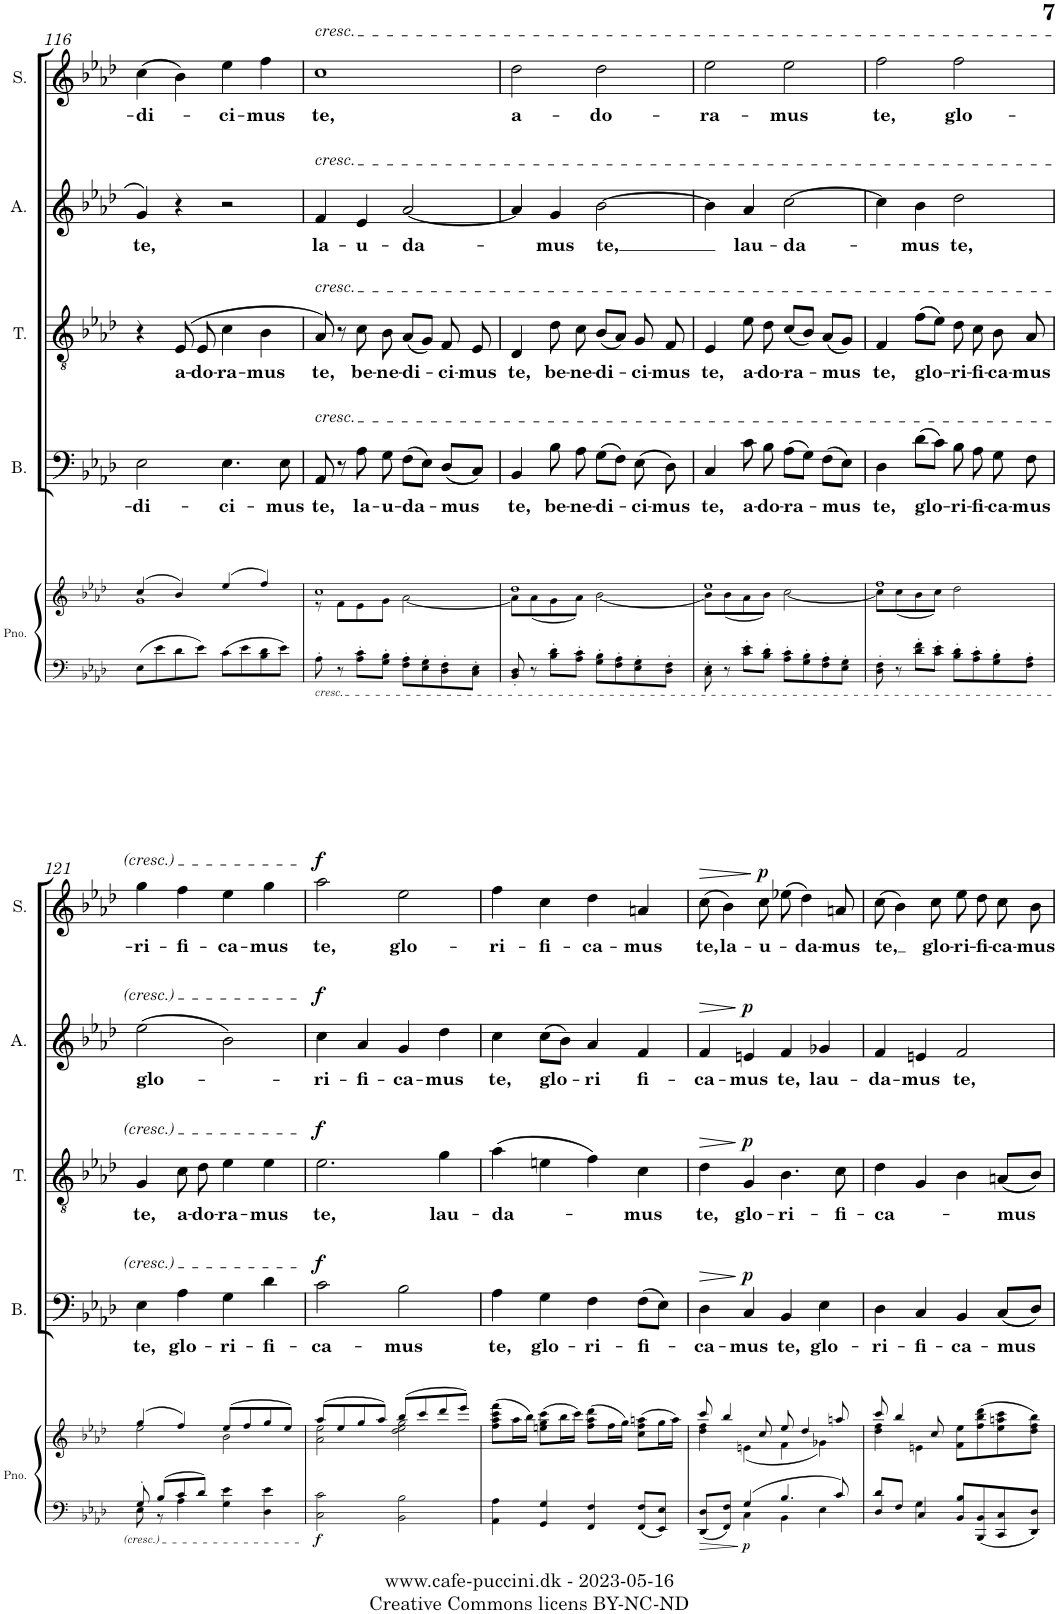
**kern	**kern	**dynam	**kern	**text	**dynam	**kern	**text	**dynam	**kern	**text	**dynam	**kern	**text	**dynam
*part5	*part5	*part5	*part4	*part4	*part4	*part3	*part3	*part3	*part2	*part2	*part2	*part1	*part1	*part1
*staff6	*staff5	*staff5/6	*staff4	*staff4	*staff4	*staff3	*staff3	*staff3	*staff2	*staff2	*staff2	*staff1	*staff1	*staff1
*I"Piano	*	*	*I"Bass	*	*	*I"Tenor	*	*	*I"Alto	*	*	*I"Soprano	*	*
*I'Pno.	*	*	*I'B.	*	*	*I'T.	*	*	*I'A.	*	*	*I'S.	*	*
!!LO:PB:g=z
*clefF4	*clefG2	*	*clefF4	*	*	*clefGv2	*	*	*clefG2	*	*	*clefG2	*	*
*k[b-e-a-d-]	*k[b-e-a-d-]	*	*k[b-e-a-d-]	*	*	*k[b-e-a-d-]	*	*	*k[b-e-a-d-]	*	*	*k[b-e-a-d-]	*	*
*M4/4	*M4/4	*	*M4/4	*	*	*M4/4	*	*	*M4/4	*	*	*M4/4	*	*
*met(c)	*met(c)	*	*met(c)	*	*	*met(c)	*	*	*met(c)	*	*	*met(c)	*	*
=116	=116	=116	=116	=116	=116	=116	=116	=116	=116	=116	=116	=116	=116	=116
*	*^	*	*	*	*	*	*	*	*	*	*	*	*	*
!	!	!	!	!	!LO:LY:b	!	!	!	!	!	!LO:LY:b	!	!	!LO:LY:b	!
8E-\L	(4cc/	1g	.	2E-\	-di-	.	4r	.	.	4g/	te,	.	(4cc\	-di-	.
8e-\	.	.	.	.	.	.	.	.	.	.	.	.	.	.	.
!	!	!	!	!	!	!	!	!LO:LY:b	!	!	!	!	!	!	!
8d-\	4b-/)	.	.	.	.	.	(8E-/	a-	.	4r	.	.	4b-\)	.	.
!	!	!	!	!	!	!	!	!LO:LY:b	!	!	!	!	!	!	!
8e-\J	.	.	.	.	.	.	8E-/	-do-	.	.	.	.	.	.	.
!	!	!	!	!	!LO:LY:b	!	!	!LO:LY:b	!	!	!	!	!	!LO:LY:b	!
8c\L	(4ee-/	.	.	4.E-\	-ci-	.	4c\	-ra-	.	2r	.	.	4ee-\	-ci-	.
8e-\	.	.	.	.	.	.	.	.	.	.	.	.	.	.	.
!	!	!	!	!	!	!	!	!LO:LY:b	!	!	!	!	!	!LO:LY:b	!
8B-\ 8d-\	4ff/)	.	.	.	.	.	4B-\	-mus	.	.	.	.	4ff\	-mus	.
!	!	!	!	!	!LO:LY:b	!	!	!	!	!	!	!	!	!	!
8e-\J	.	.	.	8E-\	-mus	.	.	.	.	.	.	.	.	.	.
=117	=117	=117	=117	=117	=117	=117	=117	=117	=117	=117	=117	=117	=117	=117	=117
!	!	!	!	!	!	!	!	!	!	!	!	!	!LO:TX:a:i:t=cresc.	!	!
!	!	!	!	!	!	!	!	!	!	!LO:TX:a:i:t=cresc.	!	!	!	!	!
!	!	!	!	!	!	!	!LO:TX:a:i:t=cresc.	!	!	!	!	!	!	!	!
!	!	!	!	!LO:TX:a:i:t=cresc.	!	!	!	!	!	!	!	!	!	!	!
!LO:TX:b:i:t=cresc.	!	!	!	!	!	!	!	!	!	!	!	!	!	!	!
!	!	!	!	!	!LO:LY:b	!	!	!LO:LY:b	!	!	!LO:LY:b	!	!	!LO:LY:b	!
8A-'\	1cc	8r	.	8AA-/	te,	.	8A-/)	te,	.	4f/	la-	.	1cc	te,	.
8r	.	8f\L	.	8r	.	.	8r	.	.	.	.	.	.	.	.
!	!	!	!	!	!LO:LY:b	!	!	!LO:LY:b	!	!	!LO:LY:b	!	!	!	!
8A-\' 8c\'L	.	8e-\	.	8A-\	la-	.	8c\	be-	.	4e-/	-u-	.	.	.	.
!	!	!	!	!	!LO:LY:b	!	!	!LO:LY:b	!	!	!	!	!	!	!
8G\' 8B-\'J	.	8g\J	.	8G\	-u-	.	8B-\	-ne-	.	.	.	.	.	.	.
!	!	!	!	!	!LO:LY:b	!	!	!LO:LY:b	!	!	!LO:LY:b	!	!	!	!
8F\' 8A-\'L	.	[2a-\	.	(8F\L	-da-	.	(8A-/L	-di-	.	[2a-/	-da-	.	.	.	.
8E-\' 8G\'	.	.	.	8E-\J)	.	.	8G/J)	.	.	.	.	.	.	.	.
!	!	!	!	!	!LO:LY:b	!	!	!LO:LY:b	!	!	!	!	!	!	!
8D-\' 8F\'	.	.	.	(8D-/L	-mus	.	8F/	-ci-	.	.	.	.	.	.	.
!	!	!	!	!	!	!	!	!LO:LY:b	!	!	!	!	!	!	!
8C\' 8E-\'J	.	.	.	8C/J)	.	.	8E-/	-mus	.	.	.	.	.	.	.
=118	=118	=118	=118	=118	=118	=118	=118	=118	=118	=118	=118	=118	=118	=118	=118
!	!	!	!	!	!LO:LY:b	!	!	!LO:LY:b	!	!	!	!	!	!LO:LY:b	!
8BB-/' 8D-/'	1dd-	8a-\L]	.	4BB-/	te,	.	4D-/	te,	.	4a-/]	.	.	2dd-\	a-	.
8r	.	(8a-\	.	.	.	.	.	.	.	.	.	.	.	.	.
!	!	!	!	!	!LO:LY:b	!	!	!LO:LY:b	!	!	!LO:LY:b	!	!	!	!
8B-\' 8d-\'L	.	8g\	.	8B-\	be-	.	8d-\	be-	.	4g/	-mus	.	.	.	.
!	!	!	!	!	!LO:LY:b	!	!	!LO:LY:b	!	!	!	!	!	!	!
8A-\' 8c\'J	.	8a-\J)	.	8A-\	-ne-	.	8c\	-ne-	.	.	.	.	.	.	.
!	!	!	!	!	!LO:LY:b	!	!	!LO:LY:b	!	!	!LO:LY:b	!	!	!LO:LY:b	!
8G\' 8B-\'L	.	[2b-\	.	(8G\L	-di-	.	(8B-/L	-di-	.	[2b-\	te,	.	2dd-\	-do-	.
8F\' 8A-\'	.	.	.	8F\J)	.	.	8A-/J)	.	.	.	.	.	.	.	.
!	!	!	!	!	!LO:LY:b	!	!	!LO:LY:b	!	!	!	!	!	!	!
8E-\' 8G\'	.	.	.	(8E-\	-ci-	.	8G/	-ci-	.	.	.	.	.	.	.
!	!	!	!	!	!LO:LY:b	!	!	!LO:LY:b	!	!	!	!	!	!	!
8D-\' 8F\'J	.	.	.	8D-\)	-mus	.	8F/	-mus	.	.	.	.	.	.	.
=119	=119	=119	=119	=119	=119	=119	=119	=119	=119	=119	=119	=119	=119	=119	=119
!	!	!	!	!	!LO:LY:b	!	!	!LO:LY:b	!	!	!	!	!	!LO:LY:b	!
8C\' 8E-\'	1ee-	8b-\L]	.	4C/	te,	.	4E-/	te,	.	4b-\]	.	.	2ee-\	-ra-	.
8r	.	(8b-\	.	.	.	.	.	.	.	.	.	.	.	.	.
!	!	!	!	!	!LO:LY:b	!	!	!LO:LY:b	!	!	!LO:LY:b	!	!	!	!
8c\' 8e-\'L	.	8a-\	.	8c\	a-	.	8e-\	a-	.	4a-/	lau-	.	.	.	.
!	!	!	!	!	!LO:LY:b	!	!	!LO:LY:b	!	!	!	!	!	!	!
8B-\' 8d-\'J	.	8b-\J)	.	8B-\	-do-	.	8d-\	-do-	.	.	.	.	.	.	.
!	!	!	!	!	!LO:LY:b	!	!	!LO:LY:b	!	!	!LO:LY:b	!	!	!LO:LY:b	!
8A-\' 8c\'L	.	[2cc\	.	(8A-\L	-ra-	.	(8c/L	-ra-	.	[2cc\	-da-	.	2ee-\	-mus	.
8G\' 8B-\'	.	.	.	8G\J)	.	.	8B-/J)	.	.	.	.	.	.	.	.
!	!	!	!	!	!LO:LY:b	!	!	!LO:LY:b	!	!	!	!	!	!	!
8F\' 8A-\'	.	.	.	(8F\L	-mus	.	(8A-/L	-mus	.	.	.	.	.	.	.
8E-\' 8G\'J	.	.	.	8E-\J)	.	.	8G/J)	.	.	.	.	.	.	.	.
=120	=120	=120	=120	=120	=120	=120	=120	=120	=120	=120	=120	=120	=120	=120	=120
!	!	!	!	!	!LO:LY:b	!	!	!LO:LY:b	!	!	!	!	!	!LO:LY:b	!
8D-\' 8F\'	1ff	8cc\L]	.	4D-\	te,	.	4F/	te,	.	4cc\]	.	.	2ff\	te,	.
8r	.	(8cc\	.	.	.	.	.	.	.	.	.	.	.	.	.
!	!	!	!	!	!LO:LY:b	!	!	!LO:LY:b	!	!	!LO:LY:b	!	!	!	!
8d-\' 8f\'L	.	8b-\	.	(8d-\L	glo-	.	(8f\L	glo-	.	4b-\	-mus	.	.	.	.
8c\' 8e-\'J	.	8cc\J)	.	8c\J)	.	.	8e-\J)	.	.	.	.	.	.	.	.
!	!	!	!	!	!LO:LY:b	!	!	!LO:LY:b	!	!	!LO:LY:b	!	!	!LO:LY:b	!
8B-\' 8d-\'L	.	2dd-\	.	8B-\	-ri-	.	8d-\	-ri-	.	2dd-\	te,	.	2ff\	glo-	.
!	!	!	!	!	!LO:LY:b	!	!	!LO:LY:b	!	!	!	!	!	!	!
8A-\' 8c\'	.	.	.	8A-\	-fi-	.	8c\	-fi-	.	.	.	.	.	.	.
!	!	!	!	!	!LO:LY:b	!	!	!LO:LY:b	!	!	!	!	!	!	!
8G\' 8B-\'	.	.	.	8G\	-ca-	.	8B-\	-ca-	.	.	.	.	.	.	.
!	!	!	!	!	!LO:LY:b	!	!	!LO:LY:b	!	!	!	!	!	!	!
8F\' 8A-\'J	.	.	.	8F\	-mus	.	8A-/	-mus	.	.	.	.	.	.	.
!!LO:LB:g=z
=121	=121	=121	=121	=121	=121	=121	=121	=121	=121	=121	=121	=121	=121	=121	=121
*^	*	*	*	*	*	*	*	*	*	*	*	*	*	*	*
!	!	!	!	!	!	!LO:LY:b	!	!	!LO:LY:b	!	!	!LO:LY:b	!	!	!LO:LY:b	!
8G'/	8E-\	(4gg/	2ee-\	.	4E-\	te,	.	4G/	te,	.	(2ee-\	glo-	.	4gg\	-ri-	.
8B-/L	8r	.	.	.	.	.	.	.	.	.	.	.	.	.	.	.
!	!	!	!	!	!	!LO:LY:b	!	!	!LO:LY:b	!	!	!	!	!	!LO:LY:b	!
8c/	4A-\	4ff/)	.	.	4A-\	glo-	.	8c\	a-	.	.	.	.	4ff\	-fi-	.
!	!	!	!	!	!	!	!	!	!LO:LY:b	!	!	!	!	!	!	!
8d-/J	.	.	.	.	.	.	.	8d-\	-do-	.	.	.	.	.	.	.
!	!	!	!	!	!	!LO:LY:b	!	!	!LO:LY:b	!	!	!	!	!	!LO:LY:b	!
2ryy	4G\ 4e-\	(8ee-/L	2b-\	.	4G\	-ri-	.	4e-\	-ra-	.	2b-\)	.	.	4ee-\	-ca-	.
.	.	8ff/	.	.	.	.	.	.	.	.	.	.	.	.	.	.
!	!	!	!	!	!	!LO:LY:b	!	!	!LO:LY:b	!	!	!	!	!	!LO:LY:b	!
.	4D-\ 4e-\	8gg/	.	.	4d-\	-fi-	.	4e-\	-mus	.	.	.	.	4gg\	-mus	.
.	.	8ee-/J)	.	.	.	.	.	.	.	.	.	.	.	.	.	.
*v	*v	*	*	*	*	*	*	*	*	*	*	*	*	*	*	*
=122	=122	=122	=122	=122	=122	=122	=122	=122	=122	=122	=122	=122	=122	=122	=122
!	!	!	!LO:DY:b=2	!	!LO:LY:b	!LO:DY:a	!	!LO:LY:b	!LO:DY:a	!	!LO:LY:b	!LO:DY:a	!	!LO:LY:b	!LO:DY:a
2C\ 2c\	(8aa-/L	2a-\ 2ee-\	f	2c\	-ca-	f	2.e-\	te,	f	4cc\	-ri-	f	2aa-\	te,	f
.	8ee-/	.	.	.	.	.	.	.	.	.	.	.	.	.	.
!	!	!	!	!	!	!	!	!	!	!	!LO:LY:b	!	!	!	!
.	8gg/	.	.	.	.	.	.	.	.	4a-/	-fi-	.	.	.	.
.	8aa-/J)	.	.	.	.	.	.	.	.	.	.	.	.	.	.
!	!	!	!	!	!LO:LY:b	!	!	!	!	!	!LO:LY:b	!	!	!LO:LY:b	!
2BB-\ 2B-\	(8bb-/L	2dd-\ 2ee-\ 2gg\	.	2B-\	-mus	.	.	.	.	4g/	-ca-	.	2ee-\	glo-	.
.	8ccc/	.	.	.	.	.	.	.	.	.	.	.	.	.	.
!	!	!	!	!	!	!	!	!LO:LY:b	!	!	!LO:LY:b	!	!	!	!
.	8ddd-/	.	.	.	.	.	4g\	lau-	.	4dd-\	-mus	.	.	.	.
.	8eee-/J)	.	.	.	.	.	.	.	.	.	.	.	.	.	.
*	*v	*v	*	*	*	*	*	*	*	*	*	*	*	*	*
=123	=123	=123	=123	=123	=123	=123	=123	=123	=123	=123	=123	=123	=123	=123
!	!	!	!	!LO:LY:b	!	!	!LO:LY:b	!	!	!LO:LY:b	!	!	!LO:LY:b	!
4AA-\ 4A-\	(8ff\ 8aa-\ 8ccc\ 8fff\L	.	4A-\	te,	.	(4a-\	-da-	.	4cc\	te,	.	4ff\	-ri-	.
.	16aa-\L	.	.	.	.	.	.	.	.	.	.	.	.	.
.	16bb-\JJ)	.	.	.	.	.	.	.	.	.	.	.	.	.
!	!	!	!	!LO:LY:b	!	!	!	!	!	!LO:LY:b	!	!	!LO:LY:b	!
4GG/ 4G/	(8een\ 8gg\ 8ccc\L	.	4G\	glo-	.	4en\	.	.	(8cc\L	glo-	.	4cc\	-fi-	.
.	16bb-\L	.	.	.	.	.	.	.	8b-\J)	.	.	.	.	.
.	16ccc\JJ)	.	.	.	.	.	.	.	.	.	.	.	.	.
!	!	!	!	!LO:LY:b	!	!	!	!	!	!LO:LY:b	!	!	!LO:LY:b	!
4FF/ 4F/	(8ff\ 8aa-\ 8ddd-\L	.	4F\	-ri-	.	4f\)	.	.	4a-/	-ri	.	4dd-\	-ca-	.
.	16ff\L	.	.	.	.	.	.	.	.	.	.	.	.	.
.	16gg\JJ)	.	.	.	.	.	.	.	.	.	.	.	.	.
!	!	!	!	!LO:LY:b	!	!	!LO:LY:b	!	!	!LO:LY:b	!	!	!LO:LY:b	!
8FF/ 8F/L	(8cc\ 8ff\ 8aan\L	.	(8F\L	-fi-	.	4c\	mus	.	4f/	fi-	.	4an/	-mus	.
8EE-/ 8E-/J	16gg\L	.	8E-\J)	.	.	.	.	.	.	.	.	.	.	.
.	16aa\JJ)	.	.	.	.	.	.	.	.	.	.	.	.	.
=124	=124	=124	=124	=124	=124	=124	=124	=124	=124	=124	=124	=124	=124	=124
*^	*^	*	*	*	*	*	*	*	*	*	*	*	*	*
!	!	!	!	!	!	!LO:LY:b	!LO:HP:b	!	!LO:LY:b	!LO:HP:b	!	!LO:LY:b	!LO:HP:b	!	!LO:LY:b	!LO:HP:b
4ryy	8DD-/ 8D-/L	8ccc/	4dd-\ 4ff\	.	4D-\	-ca-	>	4d-\	te,	>	4f/	-ca-	>	(8cc\	te,	>
!	!	!	!	!	!	!	!	!	!	!	!	!	!	!	!LO:LY:b	!
.	8FF/ 8F/J	4bb-/	.	.	.	.	.	.	.	.	.	.	.	4b-\)	la-	.
!	!	!	!	!LO:DY:b=2	!	!LO:LY:b	!LO:DY:n=1:a	!	!LO:LY:b	!LO:DY:n=1:a	!	!LO:LY:b	!LO:DY:n=1:a	!	!	!
4G/	4C\	.	(4en\	p	4C/	-mus	] p	4G/	glo-	] p	4en/	-mus	] p	.	.	.
!	!	!	!	!	!	!	!	!	!	!	!	!	!	!	!LO:LY:b	!LO:DY:n=1:a
.	.	8cc/	.	.	.	.	.	.	.	.	.	.	.	8cc\	-u-	] p
!	!	!	!	!	!	!LO:LY:b	!	!	!LO:LY:b	!	!	!LO:LY:b	!	!	!	!
4.B-/	4BB-\	8ee-/	4f\	.	4BB-/	te,	.	4.B-\	-ri-	.	4f/	te,	.	(8ee-X\	.	.
!	!	!	!	!	!	!	!	!	!	!	!	!	!	!	!LO:LY:b	!
.	.	4dd-/	.	.	.	.	.	.	.	.	.	.	.	4dd-\)	-da-	.
!	!	!	!	!	!	!LO:LY:b	!	!	!	!	!	!LO:LY:b	!	!	!	!
.	4E-\	.	4g-X\)	.	4E-\	glo-	.	.	.	.	4g-X/	lau-	.	.	.	.
!	!	!	!	!	!	!	!	!	!LO:LY:b	!	!	!	!	!	!LO:LY:b	!
8c/	.	8aan/	.	.	.	.	.	8c\	-fi-	.	.	.	.	8an/	-mus	.
=125	=125	=125	=125	=125	=125	=125	=125	=125	=125	=125	=125	=125	=125	=125	=125	=125
!	!	!	!	!	!	!LO:LY:b	!	!	!LO:LY:b	!	!	!LO:LY:b	!	!	!LO:LY:b	!
4D-/	8d-/L	8ccc/	4dd-\ 4ff\	.	4D-\	-ri-	.	4d-\	-ca-	.	4f/	-da-	.	(8cc\	te,	.
.	8F/J	4bb-/	.	.	.	.	.	.	.	.	.	.	.	4b-\)	.	.
!	!	!	!	!	!	!LO:LY:b	!	!	!	!	!	!LO:LY:b	!	!	!	!
4C/	4G\	.	4en\	.	4C/	-fi-	.	4G/	.	.	4en/	-mus	.	.	.	.
!	!	!	!	!	!	!	!	!	!	!	!	!	!	!	!LO:LY:b	!
.	.	8cc/	.	.	.	.	.	.	.	.	.	.	.	8cc\	glo-	.
!	!	!	!	!	!	!LO:LY:b	!	!	!	!	!	!LO:LY:b	!	!	!LO:LY:b	!
8BB-/ 8B-/L	2ryy	8f\ 8ee-\L	2ryy	.	4BB-/	-ca-	.	4B-\	.	.	2f/	te,	.	8ee-\L	-ri-	.
!	!	!	!	!	!	!	!	!	!	!	!	!	!	!	!LO:LY:b	!
8BBB-/ 8BB-/	.	(8ff\ 8bb-\ 8ddd-\	.	.	.	.	.	.	.	.	.	.	.	8dd-\J	-fi-	.
!	!	!	!	!	!	!LO:LY:b	!	!	!LO:LY:b	!	!	!	!	!	!LO:LY:b	!
8CC/ 8C/	.	8ee-\ 8aan\ 8ccc\	.	.	(8C/L	-mus	.	(8An/L	-mus	.	.	.	.	8cc\L	-ca-	.
!	!	!	!	!	!	!	!	!	!	!	!	!	!	!	!LO:LY:b	!
8DD-/ 8D-/J	.	8dd-\ 8ff\ 8bb-\J)	.	.	8D-/J)	.	.	8B-/J)	.	.	.	.	.	8b-\J	-mus	.
*v	*v	*	*	*	*	*	*	*	*	*	*	*	*	*	*	*
*	*v	*v	*	*	*	*	*	*	*	*	*	*	*	*	*
=	=	=	=	=	=	=	=	=	=	=	=	=	=	=
*-	*-	*-	*-	*-	*-	*-	*-	*-	*-	*-	*-	*-	*-	*-
